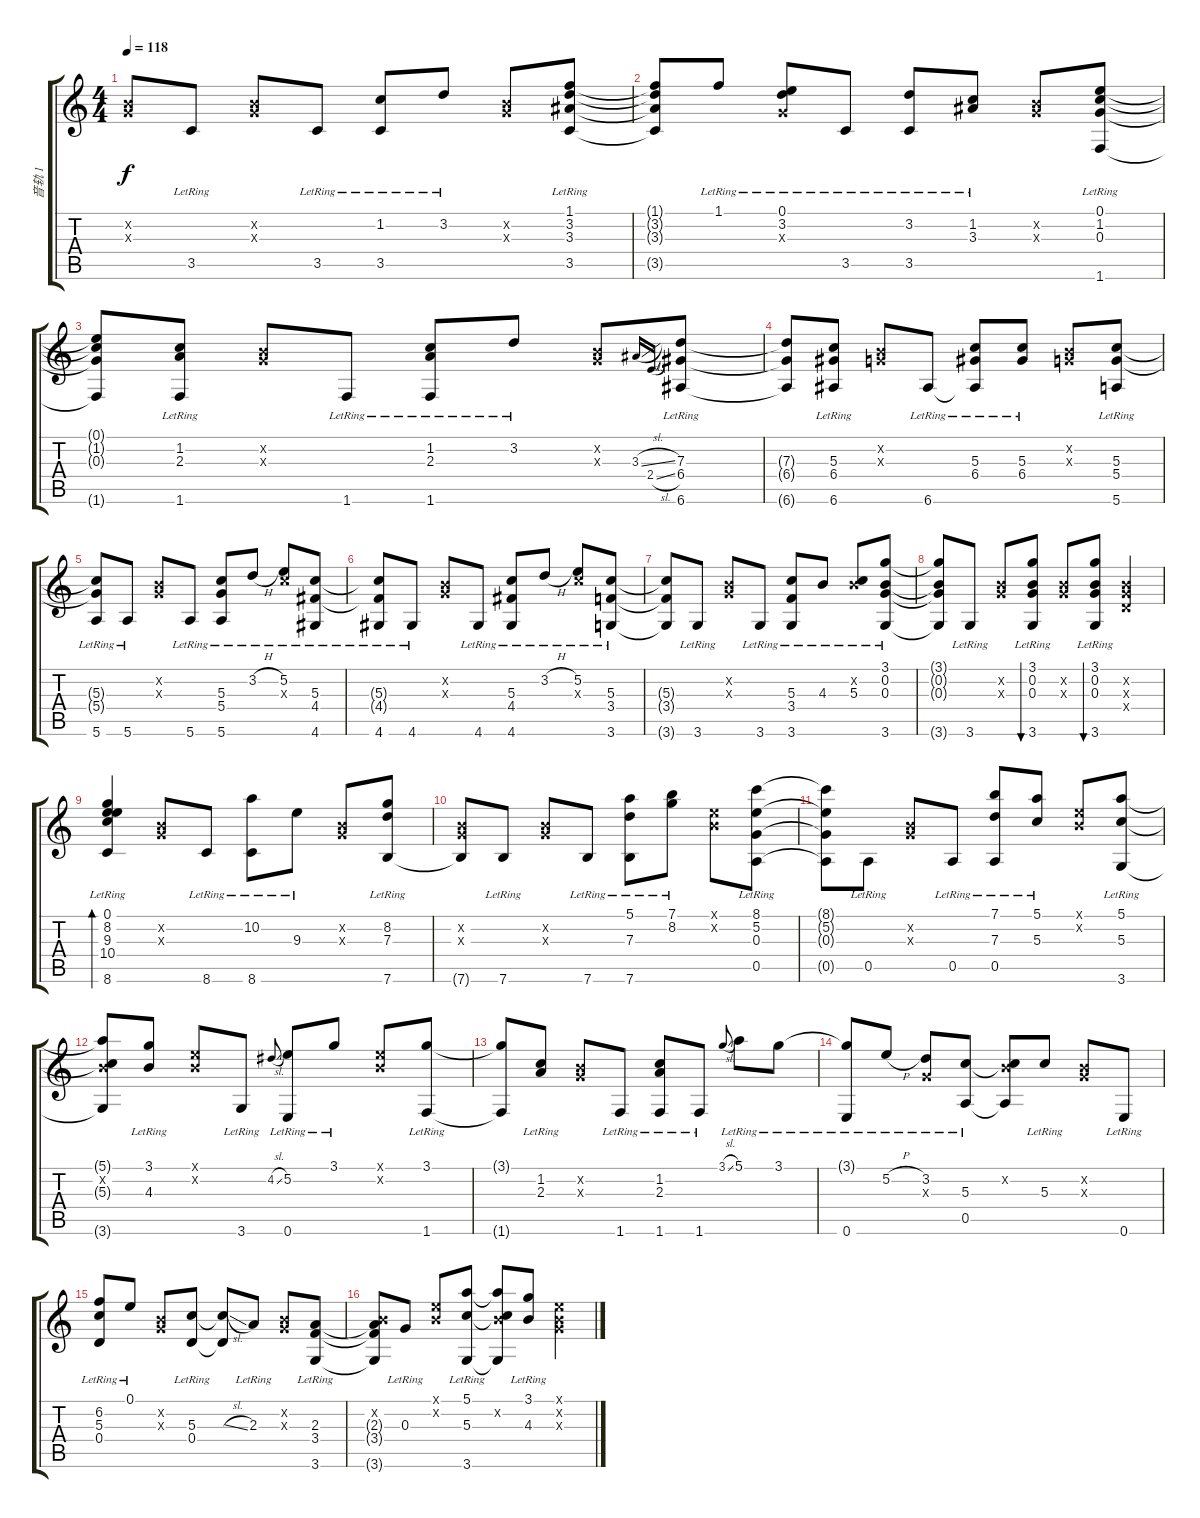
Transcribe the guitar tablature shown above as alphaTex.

\track ("音轨 1" "音轨 1") {instrument acousticguitarsteel}
\staff {score tabs}
\tuning (E4 B3 G3 D3 A2 E2) {hide}
\ts (4 4)
\tempo 118
\clef g2
\ks c
(0.2{x} 0.3{x}).8{dy f} 3.5{lr}.8 (0.2{x} 0.3{x}).8 3.5{lr}.8 (1.2{lr} 3.5{lr}).8 3.2{lr}.8 (0.2{x} 0.3{x}).8 (1.1{lr} 3.2{lr} 3.3{lr} 3.5{lr}).8 |
(1.1{t} 3.2{t} 3.3{t} 3.5{t}).8 1.1{lr}.8 (0.1{lr} 3.2{lr} 0.3{x}).8 3.5{lr}.8 (3.2{lr} 3.5{lr}).8 (1.2{lr} 3.3{lr}).8 (0.2{x} 0.3{x}).8 (0.1{lr} 1.2{lr} 0.3{lr} 1.6{lr}).8 |
(0.1{t} 1.2{t} 0.3{t} 1.6{t}).8 (1.2{lr} 2.3{lr} 1.6{lr}).8 (0.2{x} 0.3{x}).8 1.6{lr}.8 (1.2{lr} 2.3{lr} 1.6{lr}).8 3.2{lr}.8 (0.2{x} 0.3{x}).8 3.3{sl}.16{gr onbeat} 2.4{sl}.16{gr onbeat} (7.3{lr} 6.4{lr} 6.6{lr}).8 |
(7.3{t} 6.4{t} 6.6{t}).8 (5.3{lr} 6.4{lr} 6.6{lr}).8 (0.2{x} 0.3{x}).8 6.6{lr}.8 (5.3{lr} 6.4{lr} 6.6{t}).8 (5.3{lr} 6.4{lr}).8 (0.2{x} 0.3{x}).8 (5.3{lr} 5.4{lr} 5.6{lr}).8 |
(5.3{t} 5.4{t} 5.6{lr}).8 5.6{lr}.8 (0.2{x} 0.3{x}).8 5.6{lr}.8 (5.3{lr} 5.4{lr} 5.6{lr}).8 3.2{h lr}.8 (5.2{lr} 5.3{x}).8 (5.3{lr} 4.4{lr} 4.6{lr}).8 |
(5.3{t} 4.4{t} 4.6{lr}).8 4.6{lr}.8 (0.2{x} 0.3{x}).8 4.6{lr}.8 (5.3{lr} 4.4{lr} 4.6{lr}).8 3.2{h lr}.8 (5.2{lr} 5.3{x}).8 (5.3{lr} 3.4{lr} 3.6{lr}).8 |
(5.3{t} 3.4{t} 3.6{t}).8 3.6{lr}.8 (0.2{x} 0.3{x}).8 3.6{lr}.8 (5.3{lr} 3.4{lr} 3.6{lr}).8 4.3{lr}.8 (0.2{x} 5.3{lr}).8 (3.1{lr} 0.2{lr} 0.3{lr} 3.6{lr}).8 |
(3.1{t} 0.2{t} 0.3{t} 3.6{t}).8 3.6{lr}.8 (0.2{x} 0.3{x}).8 (3.1{lr} 0.2{lr} 0.3{lr} 3.6{lr}).8{bu 60} (0.2{x} 0.3{x}).8 (3.1{lr} 0.2{lr} 0.3{lr} 3.6{lr}).8{bu 60} (0.2{x} 0.3{x} 0.4{x}).4 |
(0.1{lr} 8.2{lr} 9.3{lr} 10.4{lr} 8.6{lr}).4{bd 120} (0.2{x} 0.3{x}).8 8.6{lr}.8 (10.2{lr} 8.6{lr}).8 9.3{lr}.8 (0.2{x} 0.3{x}).8 (8.2{lr} 7.3{lr} 7.6{lr}).8 |
(0.2{x} 0.3{x} 7.6{t}).8 7.6{lr}.8 (0.2{x} 0.3{x}).8 7.6{lr}.8 (5.1{lr} 7.3{lr} 7.6{lr}).8 (7.1{lr} 8.2{lr}).8 (0.1{x} 0.2{x}).8 (8.1{lr} 5.2{lr} 0.3{lr} 0.5{lr}).8 |
(8.1{t} 5.2{t} 0.3{t} 0.5{t}).8 0.5{lr}.8 (0.2{x} 0.3{x}).8 0.5{lr}.8 (7.1{lr} 7.3{lr} 0.5{lr}).8 (5.1{lr} 5.3{lr}).8 (0.1{x} 0.2{x}).8 (5.1{lr} 5.3{lr} 3.6{lr}).8 |
(5.1{t} 0.2{x} 5.3{t} 3.6{t}).8 (3.1{lr} 4.3{lr}).8 (0.1{x} 0.2{x}).8 3.6{lr}.8 4.2{sl}.8{gr onbeat} (5.2{lr} 0.6{lr}).8 3.1{lr}.8 (0.1{x} 0.2{x}).8 (3.1{lr} 1.6{lr}).8 |
(3.1{t} 1.6{t}).8 (1.2{lr} 2.3{lr}).8 (0.2{x} 0.3{x}).8 1.6{lr}.8 (1.2{lr} 2.3{lr} 1.6{lr}).8 1.6{lr}.8 3.1{sl}.8{gr onbeat} 5.1{lr}.8 3.1{lr}.8 |
(3.1{t} 0.6{lr}).8 5.2{h lr}.8 (3.2{lr} 0.3{x}).8 (5.3{lr} 0.5{lr}).8 (0.2{x} 5.3{t} 0.5{t}).8 5.3{lr}.8 (0.2{x} 0.3{x}).8 0.6{lr}.8 |
(6.2{lr} 5.3{lr} 0.4{lr}).8 0.1{lr}.8 (0.2{x} 0.3{x}).8 (5.3{lr} 0.4{lr}).8 (5.3{sl t} 0.4{t}).8 2.3{lr}.8 (0.2{x} 0.3{x}).8 (2.3{lr} 3.4{lr} 3.6{lr}).8 |
(0.2{x} 2.3{t} 3.4{t} 3.6{t}).8 0.3{lr}.8 (0.1{x} 0.2{x}).8 (5.1{lr} 5.3{lr} 3.6{lr}).8 (5.1{t} 0.2{x} 5.3{t} 3.6{t}).8 (3.1{lr} 4.3{lr}).8 (0.1{x} 0.2{x} 0.3{x}).4
